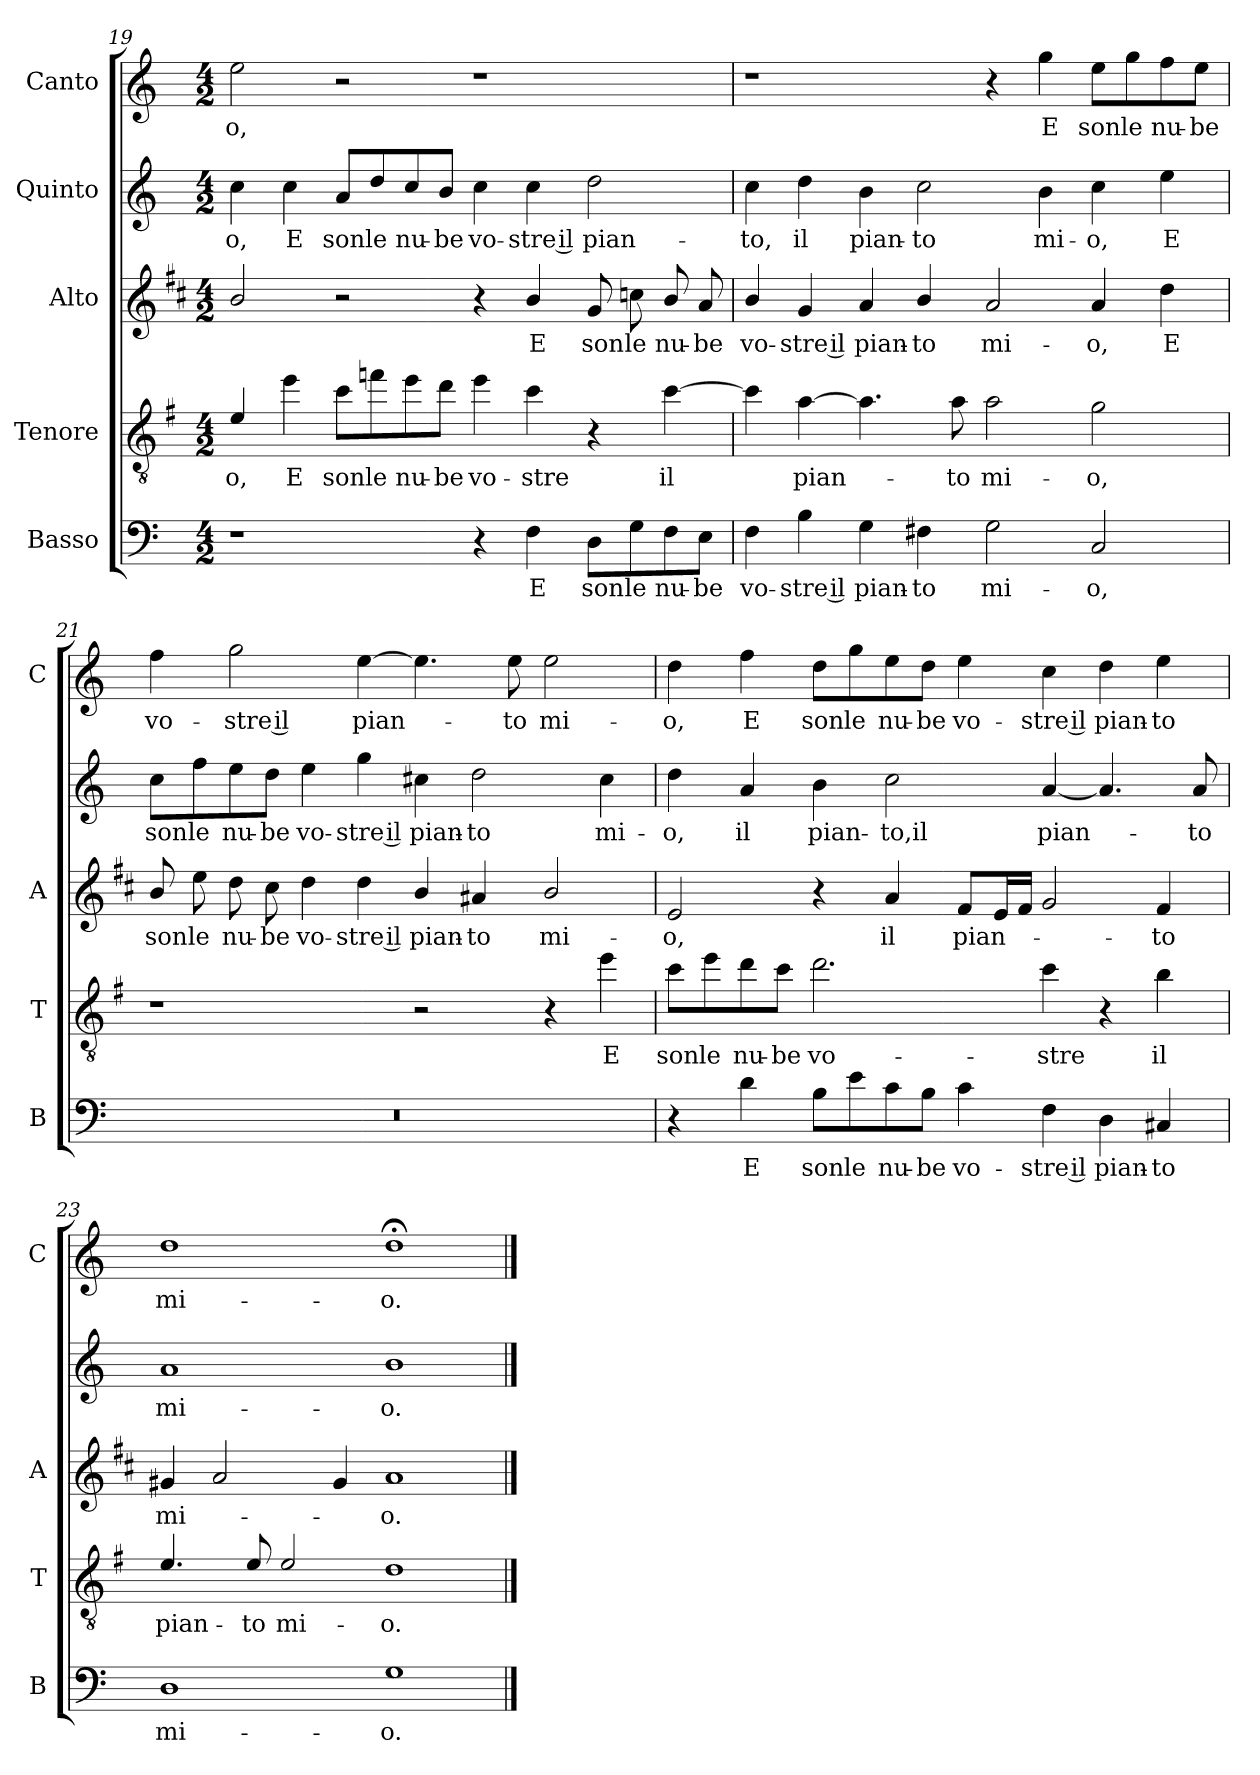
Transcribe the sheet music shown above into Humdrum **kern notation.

**kern	**text	**kern	**text	**kern	**text	**kern	**text	**kern	**text
*part5	*part5	*part4	*part4	*part3	*part3	*part2	*part2	*part1	*part1
*staff5	*staff5	*staff4	*staff4	*staff3	*staff3	*staff2	*staff2	*staff1	*staff1
*I"Basso	*	*I"Tenore	*	*I"Alto	*	*I"Quinto	*	*I"Canto	*
*I'B	*	*I'T	*	*I'A	*	*	*	*I'C	*
!!LO:LB:g=z
*clefF4	*	*clefGv2	*	*clefG2	*	*clefG2	*	*clefG2	*
*	*	*ITrd4c7	*	*ITrd1c2	*	*	*	*	*
*k[]	*	*k[]	*	*k[]	*	*k[]	*	*k[]	*
*C:	*	*C:	*	*C:	*	*C:	*	*C:	*
*M4/2	*	*M4/2	*	*M4/2	*	*M4/2	*	*M4/2	*
=19	=19	=19	=19	=19	=19	=19	=19	=19	=19
!	!	!	!LO:LY:b	!	!	!	!LO:LY:b	!	!LO:LY:b
1r	.	4A/	-o,	2a/	.	4cc\	-o,	2ee\	-o,
!	!	!	!LO:LY:b	!	!	!	!LO:LY:b	!	!
.	.	4a\	E	.	.	4cc\	E	.	.
!	!	!	!LO:LY:b	!	!	!	!LO:LY:b	!	!
.	.	8f\L	son	2r	.	8a/L	son	2r	.
!	!	!	!LO:LY:b	!	!	!	!LO:LY:b	!	!
.	.	8b-X\	le	.	.	8dd/	le	.	.
!	!	!	!LO:LY:b	!	!	!	!LO:LY:b	!	!
.	.	8a\	nu-	.	.	8cc/	nu-	.	.
!	!	!	!LO:LY:b	!	!	!	!LO:LY:b	!	!
.	.	8g\J	-be	.	.	8b/J	-be	.	.
!	!	!	!LO:LY:b	!	!	!	!LO:LY:b	!	!
4r	.	4a\	vo-	4r	.	4cc\	vo-	1r	.
!	!LO:LY:b	!	!LO:LY:b	!	!LO:LY:b	!	!LO:LY:b	!	!
4F\	E	4f\	-stre	4a/	E	4cc\	-stre il	.	.
!	!LO:LY:b	!	!	!	!LO:LY:b	!	!LO:LY:b	!	!
8D\L	son	4r	.	8f/	son	2dd\	pian-	.	.
!	!LO:LY:b	!	!	!	!LO:LY:b	!	!	!	!
8G\	le	.	.	8b-X\	le	.	.	.	.
!	!LO:LY:b	!	!LO:LY:b	!	!LO:LY:b	!	!	!	!
8F\	nu-	[4f\	il	8a/	nu-	.	.	.	.
!	!LO:LY:b	!	!	!	!LO:LY:b	!	!	!	!
8E\J	-be	.	.	8g/	-be	.	.	.	.
=20	=20	=20	=20	=20	=20	=20	=20	=20	=20
!	!LO:LY:b	!	!	!	!LO:LY:b	!	!LO:LY:b	!	!
4F\	vo-	4f\]	.	4a/	vo-	4cc\	-to,	1r	.
!	!LO:LY:b	!	!LO:LY:b	!	!LO:LY:b	!	!LO:LY:b	!	!
4B\	-stre il	[4d\	pian-	4f/	-stre il	4dd\	il	.	.
!	!LO:LY:b	!	!	!	!LO:LY:b	!	!LO:LY:b	!	!
4G\	pian-	4.d\]	.	4g/	pian-	4b\	pian-	.	.
!	!LO:LY:b	!	!	!	!LO:LY:b	!	!LO:LY:b	!	!
4F#X\	-to	.	.	4a/	-to	2cc\	-to	.	.
!	!	!	!LO:LY:b	!	!	!	!	!	!
.	.	8d\	-to	.	.	.	.	.	.
!	!LO:LY:b	!	!LO:LY:b	!	!LO:LY:b	!	!	!	!
2G\	mi-	2d\	mi-	2g/	mi-	.	.	4r	.
!	!	!	!	!	!	!	!LO:LY:b	!	!LO:LY:b
.	.	.	.	.	.	4b\	mi-	4gg\	E
!	!LO:LY:b	!	!LO:LY:b	!	!LO:LY:b	!	!LO:LY:b	!	!LO:LY:b
2C/	-o,	2c\	-o,	4g/	-o,	4cc\	-o,	8ee\L	son
!	!	!	!	!	!	!	!	!	!LO:LY:b
.	.	.	.	.	.	.	.	8gg\	le
!	!	!	!	!	!LO:LY:b	!	!LO:LY:b	!	!LO:LY:b
.	.	.	.	4cc\	E	4ee\	E	8ff\	nu-
!	!	!	!	!	!	!	!	!	!LO:LY:b
.	.	.	.	.	.	.	.	8ee\J	-be
!!LO:PB:g=z
=21	=21	=21	=21	=21	=21	=21	=21	=21	=21
!	!	!	!	!	!LO:LY:b	!	!LO:LY:b	!	!LO:LY:b
0r	.	1r	.	8a/	son	8cc\L	son	4ff\	vo-
!	!	!	!	!	!LO:LY:b	!	!LO:LY:b	!	!
.	.	.	.	8dd\	le	8ff\	le	.	.
!	!	!	!	!	!LO:LY:b	!	!LO:LY:b	!	!LO:LY:b
.	.	.	.	8cc\	nu-	8ee\	nu-	2gg\	-stre il
!	!	!	!	!	!LO:LY:b	!	!LO:LY:b	!	!
.	.	.	.	8b\	-be	8dd\J	-be	.	.
!	!	!	!	!	!LO:LY:b	!	!LO:LY:b	!	!
.	.	.	.	4cc\	vo-	4ee\	vo-	.	.
!	!	!	!	!	!LO:LY:b	!	!LO:LY:b	!	!LO:LY:b
.	.	.	.	4cc\	-stre il	4gg\	-stre il	[4ee\	pian-
!	!	!	!	!	!LO:LY:b	!	!LO:LY:b	!	!
.	.	2r	.	4a/	pian-	4cc#X\	pian-	4.ee\]	.
!	!	!	!	!	!LO:LY:b	!	!LO:LY:b	!	!
.	.	.	.	4g#X/	-to	2dd\	-to	.	.
!	!	!	!	!	!	!	!	!	!LO:LY:b
.	.	.	.	.	.	.	.	8ee\	-to
!	!	!	!	!	!LO:LY:b	!	!	!	!LO:LY:b
.	.	4r	.	2a/	mi-	.	.	2ee\	mi-
!	!	!	!LO:LY:b	!	!	!	!LO:LY:b	!	!
.	.	4a\	E	.	.	4cc#\	mi-	.	.
=22	=22	=22	=22	=22	=22	=22	=22	=22	=22
!	!	!	!LO:LY:b	!	!LO:LY:b	!	!LO:LY:b	!	!LO:LY:b
4r	.	8f\L	son	2d/	-o,	4dd\	-o,	4dd\	-o,
!	!	!	!LO:LY:b	!	!	!	!	!	!
.	.	8a\	le	.	.	.	.	.	.
!	!LO:LY:b	!	!LO:LY:b	!	!	!	!LO:LY:b	!	!LO:LY:b
4d\	E	8g\	nu-	.	.	4a/	il	4ff\	E
!	!	!	!LO:LY:b	!	!	!	!	!	!
.	.	8f\J	-be	.	.	.	.	.	.
!	!LO:LY:b	!	!LO:LY:b	!	!	!	!LO:LY:b	!	!LO:LY:b
8B\L	son	2.g\	vo-	4r	.	4b\	pian-	8dd\L	son
!	!LO:LY:b	!	!	!	!	!	!	!	!LO:LY:b
8e\	le	.	.	.	.	.	.	8gg\	le
!	!LO:LY:b	!	!	!	!LO:LY:b	!	!LO:LY:b	!	!LO:LY:b
8c\	nu-	.	.	4g/	il	2cc\	-to,il	8ee\	nu-
!	!LO:LY:b	!	!	!	!	!	!	!	!LO:LY:b
8B\J	-be	.	.	.	.	.	.	8dd\J	-be
!	!LO:LY:b	!	!	!	!LO:LY:b	!	!	!	!LO:LY:b
4c\	vo-	.	.	8e/L	pian-	.	.	4ee\	vo-
.	.	.	.	16d/L	.	.	.	.	.
.	.	.	.	16e/JJ	.	.	.	.	.
!	!LO:LY:b	!	!LO:LY:b	!	!	!	!LO:LY:b	!	!LO:LY:b
4F\	-stre il	4f\	-stre	2f/	.	[4a/	pian-	4cc\	-stre il
!	!LO:LY:b	!	!	!	!	!	!	!	!LO:LY:b
4D\	pian-	4r	.	.	.	4.a/]	.	4dd\	pian-
!	!LO:LY:b	!	!LO:LY:b	!	!LO:LY:b	!	!	!	!LO:LY:b
4C#X/	-to	4e\	il	4e/	-to	.	.	4ee\	-to
!	!	!	!	!	!	!	!LO:LY:b	!	!
.	.	.	.	.	.	8a/	-to	.	.
=23	=23	=23	=23	=23	=23	=23	=23	=23	=23
!	!LO:LY:b	!	!LO:LY:b	!	!LO:LY:b	!	!LO:LY:b	!	!LO:LY:b
1D	mi-	4.A/	pian-	4f#X/	mi-	1a	mi-	1dd	mi-
.	.	.	.	2g/	.	.	.	.	.
!	!	!	!LO:LY:b	!	!	!	!	!	!
.	.	8A/	-to	.	.	.	.	.	.
!	!	!	!LO:LY:b	!	!	!	!	!	!
.	.	2A/	mi-	.	.	.	.	.	.
.	.	.	.	4f#/	.	.	.	.	.
!	!LO:LY:b	!	!LO:LY:b	!	!LO:LY:b	!	!LO:LY:b	!	!LO:LY:b
1G	-o.	1G	-o.	1g	-o.	1b	-o.	1dd;<	-o.
==	==	==	==	==	==	==	==	==	==
*-	*-	*-	*-	*-	*-	*-	*-	*-	*-
